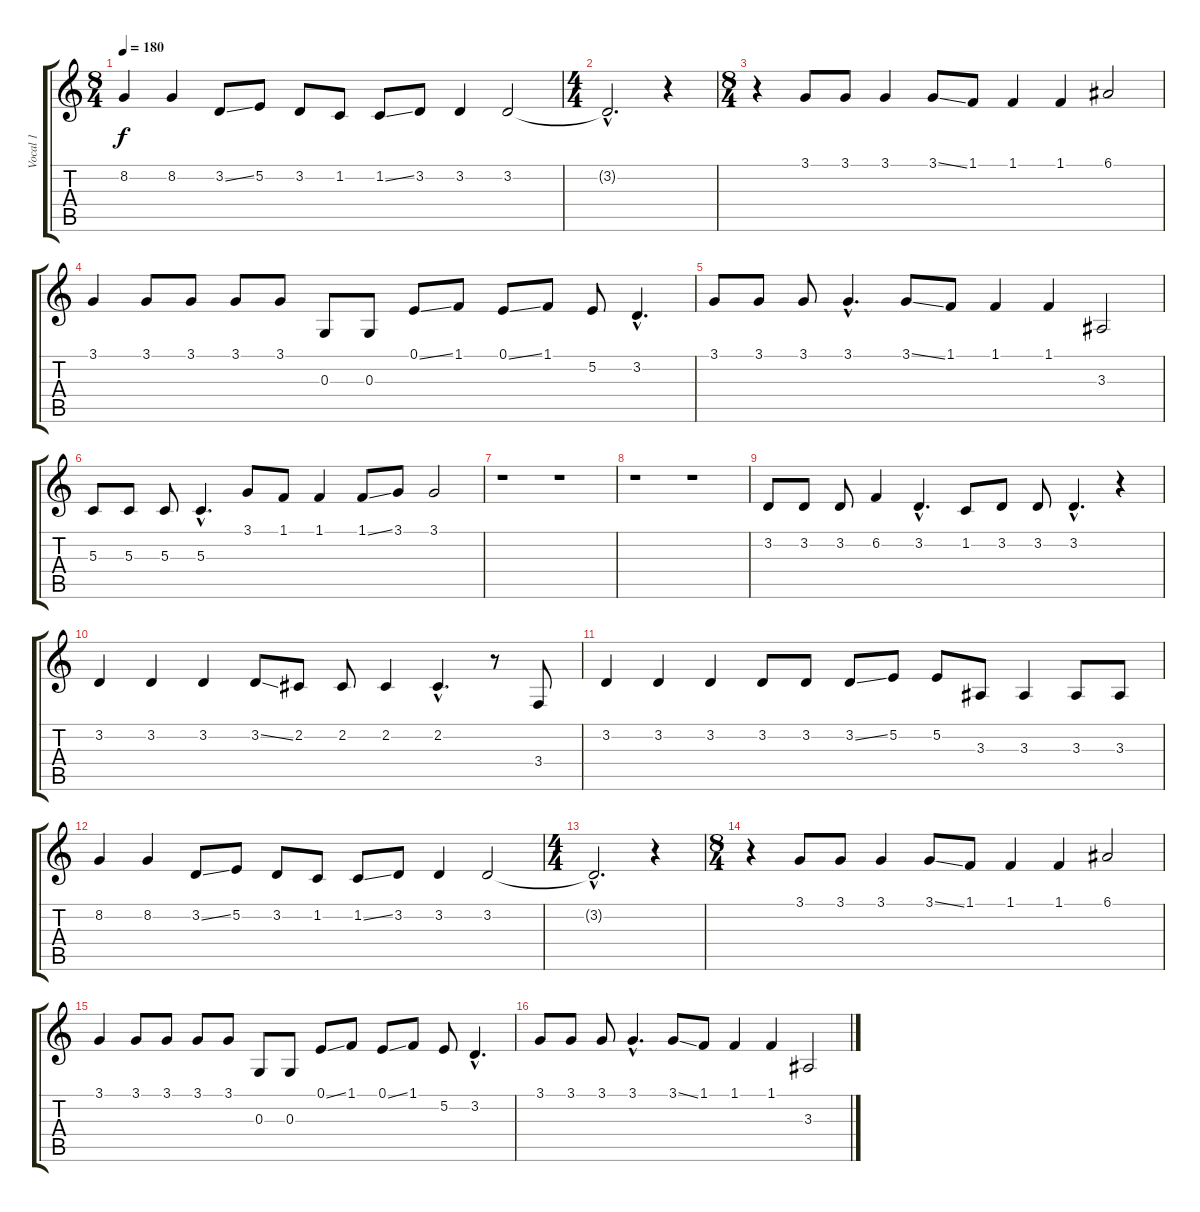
\track ("Vocal 1" "Vocal 1") {instrument ocarina}
\staff {score tabs}
\tuning (E4 B3 G3 D3 A2 E2) {hide}
\ts (8 4)
\tempo 180
\clef g2
\ks c
8.2.4{dy f} 8.2.4 3.2{ss}.8 5.2.8 3.2.8 1.2.8 1.2{ss}.8 3.2.8 3.2.4 3.2.2 |
\ts (4 4)
3.2{hac t}.2{d} r.4 |
\ts (8 4)
r.4 3.1.8 3.1.8 3.1.4 3.1{ss}.8 1.1.8 1.1.4 1.1.4 6.1.2 |
3.1.4 3.1.8 3.1.8 3.1.8 3.1.8 0.3.8 0.3.8 0.1{ss}.8 1.1.8 0.1{ss}.8 1.1.8 5.2.8 3.2{hac}.4{d} |
3.1.8 3.1.8 3.1.8 3.1{hac}.4{d} 3.1{ss}.8 1.1.8 1.1.4 1.1.4 3.3.2 |
5.3.8 5.3.8 5.3.8 5.3{hac}.4{d} 3.1.8 1.1.8 1.1.4 1.1{ss}.8 3.1.8 3.1.2 |
r.1 r.1 |
r.1 r.1 |
3.2.8 3.2.8 3.2.8 6.2.4 3.2{hac}.4{d} 1.2.8 3.2.8 3.2.8 3.2{hac}.4{d} r.4 |
3.2.4 3.2.4 3.2.4 3.2{ss}.8 2.2.8 2.2.8 2.2.4 2.2{hac}.4{d} r.8 3.4.8 |
3.2.4 3.2.4 3.2.4 3.2.8 3.2.8 3.2{ss}.8 5.2.8 5.2.8 3.3.8 3.3.4 3.3.8 3.3.8 |
8.2.4 8.2.4 3.2{ss}.8 5.2.8 3.2.8 1.2.8 1.2{ss}.8 3.2.8 3.2.4 3.2.2 |
\ts (4 4)
3.2{hac t}.2{d} r.4 |
\ts (8 4)
r.4 3.1.8 3.1.8 3.1.4 3.1{ss}.8 1.1.8 1.1.4 1.1.4 6.1.2 |
3.1.4 3.1.8 3.1.8 3.1.8 3.1.8 0.3.8 0.3.8 0.1{ss}.8 1.1.8 0.1{ss}.8 1.1.8 5.2.8 3.2{hac}.4{d} |
3.1.8 3.1.8 3.1.8 3.1{hac}.4{d} 3.1{ss}.8 1.1.8 1.1.4 1.1.4 3.3.2
